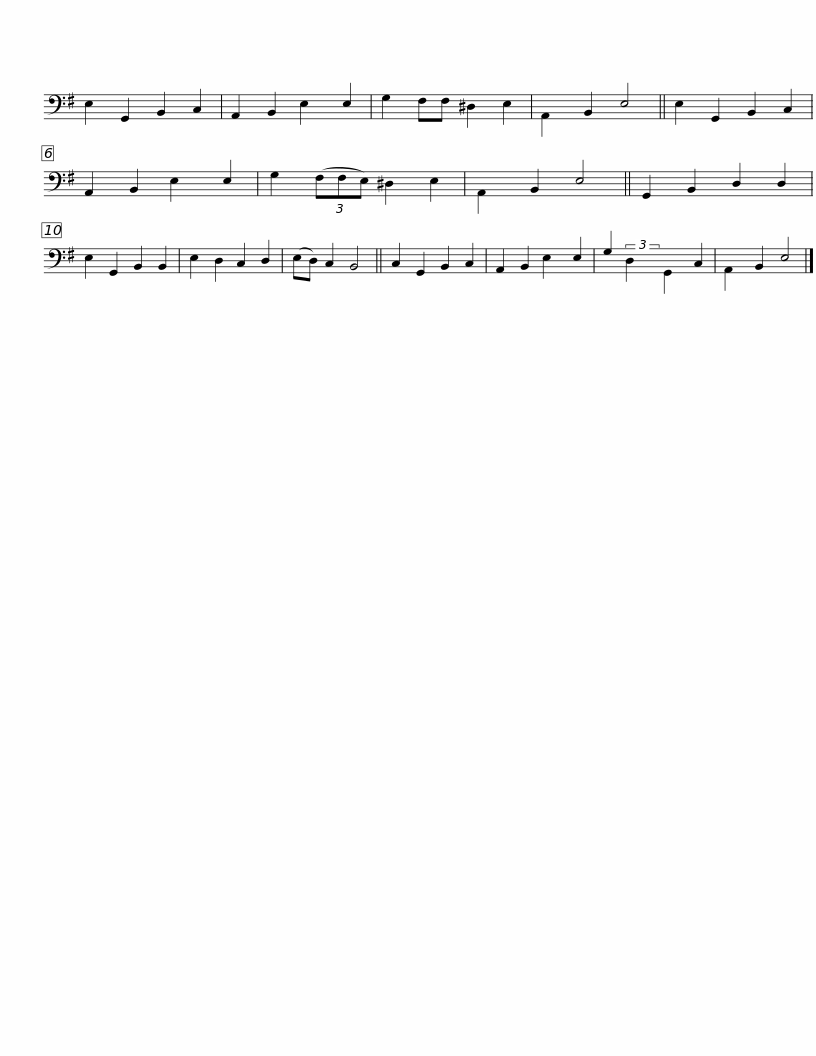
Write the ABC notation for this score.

X:1
%%score ( 1 2 )
L:1/8
M:none
I:linebreak $
K:G
V:1 bass
V:2 bass
V:1
 E,2 G,,2 B,,2 C,2 | A,,2 B,,2 x3/2 x/ E,2 | G,2 F,F, ^D,2 E,2 | x3/2 x/ B,,2 E,4 ||$ E,2 G,,2 B,,2 C,2 | %5
 A,,2 B,,2 x3/2 x/ E,2 | G,2 (3(F,F,E,) ^D,2 E,2 | x3/2 x/ B,,2 E,4 ||$ G,,2 B,,2 D,2 D,2 | E,2 G,,2 B,,2 B,,2 | %10
 E,2 D,2 C,2 D,2 | (E,D,) C,2 B,,4 ||$ C,2 G,,2 B,,2 C,2 | A,,2 B,,2 x3/2 x/ E,2 | G,2 (3x x x x3/2 x/ C,2 | %15
 x3/2 x/ B,,2 E,4 |] %16
V:2
 x8 | x4 E,2 x2 | x8 | A,,2 x6 ||$ x8 | %5
 x4 E,2 x2 | x8 | A,,2 x6 ||$ x8 | x8 | %10
 x8 | x8 ||$ x8 | x4 E,2 x2 | x2 D,2 G,,2 x2 | %15
 A,,2 x6 |] %16
